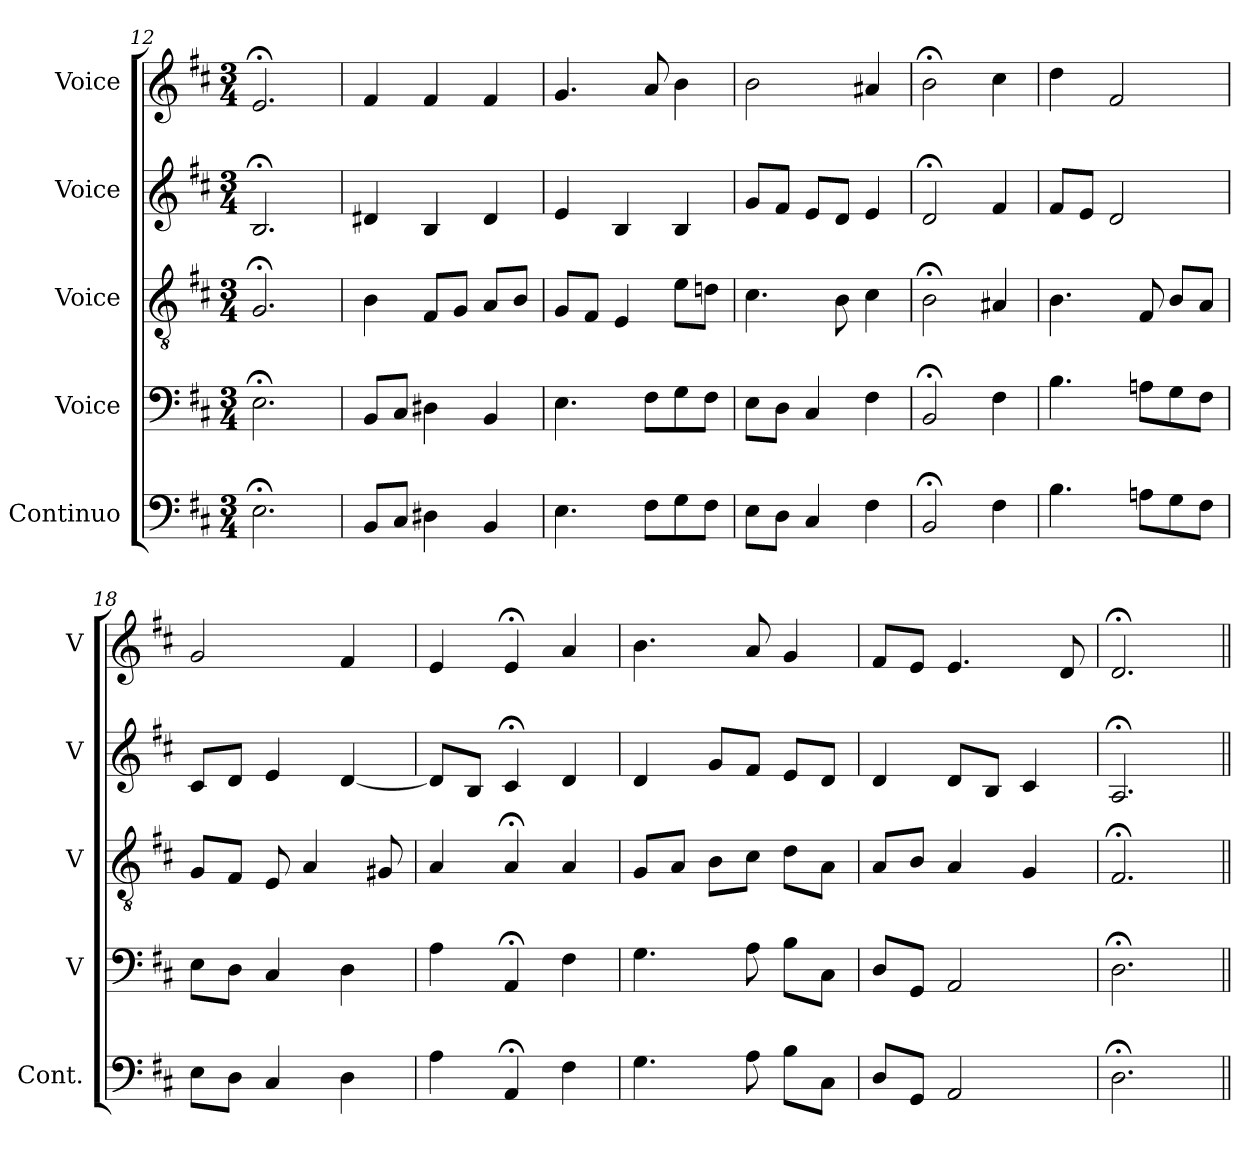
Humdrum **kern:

**kern	**kern	**kern	**kern	**kern
*part5	*part4	*part3	*part2	*part1
*staff5	*staff4	*staff3	*staff2	*staff1
*I"Continuo	*I"Voice	*I"Voice	*I"Voice	*I"Voice
*I'Cont.	*I'V	*I'V	*I'V	*I'V
*clefF4	*clefF4	*clefGv2	*clefG2	*clefG2
*ITrd7c12	*	*	*	*
*k[f#c#]	*k[f#c#]	*k[f#c#]	*k[f#c#]	*k[f#c#]
*M3/4	*M3/4	*M3/4	*M3/4	*M3/4
=12	=12	=12	=12	=12
2.EE;<\	2.E;<\	2.G;</	2.B;</	2.e;</
=13	=13	=13	=13	=13
8BBB/L	8BB/L	4B\	4d#X/	4f#/
8CC#/J	8C#/J	.	.	.
4DD#X\	4D#X\	8F#/L	4B/	4f#/
.	.	8G/J	.	.
4BBB/	4BB/	8A/L	4d#/	4f#/
.	.	8B/J	.	.
!!LO:PB:g=z
=14	=14	=14	=14	=14
4.EE\	4.E\	8G/L	4e/	4.g/
.	.	8F#/J	.	.
.	.	4E/	4B/	.
8FF#\L	8F#\L	.	.	8a/
8GG\	8G\	8e\L	4B/	4b\
8FF#\J	8F#\J	8dn\J	.	.
=15	=15	=15	=15	=15
8EE\L	8E\L	4.c#\	8g/L	2b\
8DD\J	8D\J	.	8f#/J	.
4CC#/	4C#/	.	8e/L	.
.	.	8B\	8d/J	.
4FF#\	4F#\	4c#\	4e/	4a#X/
=16	=16	=16	=16	=16
2BBB;</	2BB;</	2B;<\	2d;</	2b;<\
4FF#\	4F#\	4A#X/	4f#/	4cc#\
=17	=17	=17	=17	=17
4.BB\	4.B\	4.B\	8f#/L	4dd\
.	.	.	8e/J	.
.	.	.	2d/	2f#/
8AAn\L	8An\L	8F#/	.	.
8GG\	8G\	8B/L	.	.
8FF#\J	8F#\J	8A/J	.	.
=18	=18	=18	=18	=18
8EE\L	8E\L	8G/L	8c#/L	2g/
8DD\J	8D\J	8F#/J	8d/J	.
4CC#/	4C#/	8E/	4e/	.
.	.	4A/	.	.
4DD\	4D\	.	[4d/	4f#/
.	.	8G#X/	.	.
=19	=19	=19	=19	=19
4AA\	4A\	4A/	8d/L]	4e/
.	.	.	8B/J	.
4AAA;</	4AA;</	4A;</	4c#;</	4e;</
4FF#\	4F#\	4A/	4d/	4a/
=20	=20	=20	=20	=20
4.GG\	4.G\	8G/L	4d/	4.b\
.	.	8A/J	.	.
.	.	8B\L	8g/L	.
8AA\	8A\	8c#\J	8f#/J	8a/
8BB\L	8B\L	8d\L	8e/L	4g/
8CC#\J	8C#\J	8A\J	8d/J	.
!!LO:LB:g=z
=21	=21	=21	=21	=21
8DD/L	8D/L	8A/L	4d/	8f#/L
8GGG/J	8GG/J	8B/J	.	8e/J
2AAA/	2AA/	4A/	8d/L	4.e/
.	.	.	8B/J	.
.	.	4G/	4c#/	.
.	.	.	.	8d/
=22	=22	=22	=22	=22
2.DD;<\	2.D;<\	2.F#;</	2.A;</	2.d;</
=||	=||	=||	=||	=||
*-	*-	*-	*-	*-
